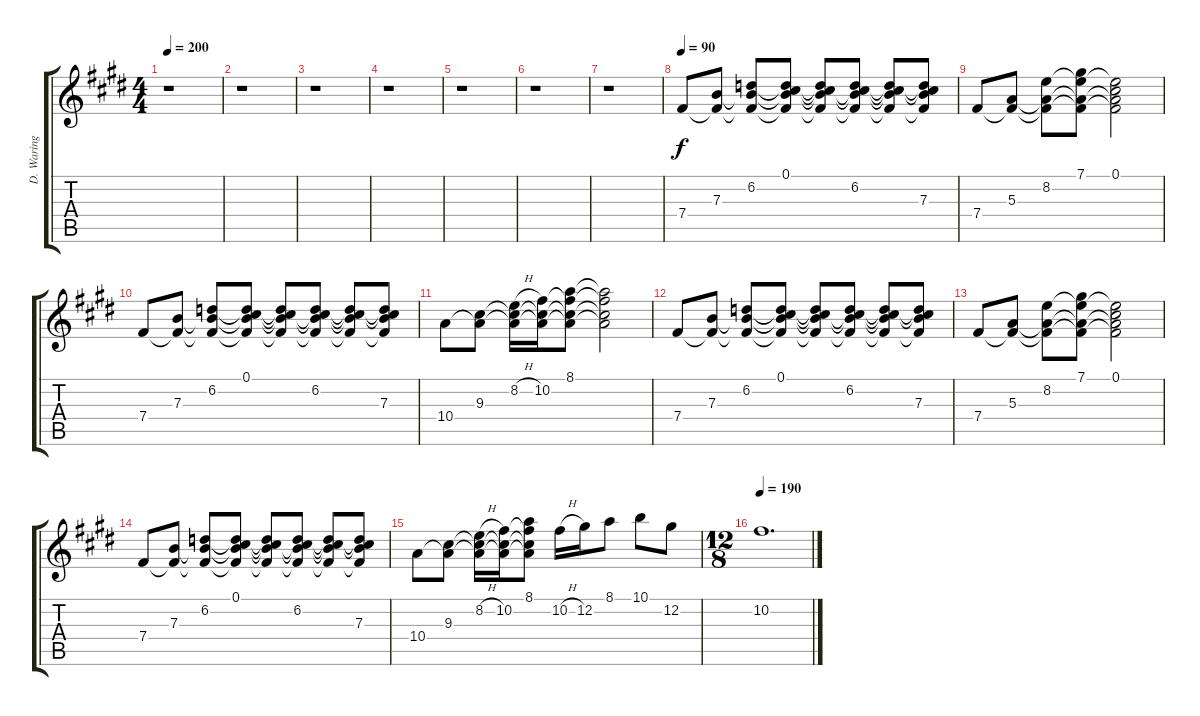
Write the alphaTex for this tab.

\track ("D. Waring Lead Gtr." "D. Waring ") {instrument distortionguitar}
\staff {score tabs}
\tuning (Db4 Ab3 E3 B2 Gb2 Db2) {hide}
\ts (4 4)
\tempo 200
\clef g2
\ks c#minor
r.1{dy f} |
r.1 |
r.1 |
r.1 |
r.1 |
r.1 |
r.1 |
\tempo 90
7.4.8{volume 13 instrument distortionguitar} (7.3 7.4{t}).8 (6.2 7.3{t} 7.4{t}).8 (0.1 6.2{t} 7.3{t} 7.4{t}).8 (0.1{t} 6.2{t} 7.3{t} 7.4{t}).8 (0.1{t} 6.2 7.3{t} 7.4{t}).8 (0.1{t} 6.2{t} 7.3{t} 7.4{t}).8 (0.1{t} 6.2{t} 7.3 7.4{t}).8 |
7.4.8 (5.3 7.4{t}).8 (8.2 5.3{t} 7.4{t}).8 (7.1 8.2{t} 5.3{t} 7.4{t}).8 (0.1 8.2{t} 5.3{t} 7.4{t}).2 |
7.4.8 (7.3 7.4{t}).8 (6.2 7.3{t} 7.4{t}).8 (0.1 6.2{t} 7.3{t} 7.4{t}).8 (0.1{t} 6.2{t} 7.3{t} 7.4{t}).8 (0.1{t} 6.2 7.3{t} 7.4{t}).8 (0.1{t} 6.2{t} 7.3{t} 7.4{t}).8 (0.1{t} 6.2{t} 7.3 7.4{t}).8 |
10.4.8 (9.3 10.4{t}).8 (8.2{h} 9.3{t} 10.4{t}).16 (10.2 9.3{t} 10.4{t}).16 (8.1 10.2{t} 9.3{t} 10.4{t}).8 (8.1{t} 10.2{t} 9.3{t} 10.4{t}).2 |
7.4.8 (7.3 7.4{t}).8 (6.2 7.3{t} 7.4{t}).8 (0.1 6.2{t} 7.3{t} 7.4{t}).8 (0.1{t} 6.2{t} 7.3{t} 7.4{t}).8 (0.1{t} 6.2 7.3{t} 7.4{t}).8 (0.1{t} 6.2{t} 7.3{t} 7.4{t}).8 (0.1{t} 6.2{t} 7.3 7.4{t}).8 |
7.4.8 (5.3 7.4{t}).8 (8.2 5.3{t} 7.4{t}).8 (7.1 8.2{t} 5.3{t} 7.4{t}).8 (0.1 8.2{t} 5.3{t} 7.4{t}).2 |
7.4.8 (7.3 7.4{t}).8 (6.2 7.3{t} 7.4{t}).8 (0.1 6.2{t} 7.3{t} 7.4{t}).8 (0.1{t} 6.2{t} 7.3{t} 7.4{t}).8 (0.1{t} 6.2 7.3{t} 7.4{t}).8 (0.1{t} 6.2{t} 7.3{t} 7.4{t}).8 (0.1{t} 6.2{t} 7.3 7.4{t}).8 |
10.4.8 (9.3 10.4{t}).8 (8.2{h} 9.3{t} 10.4{t}).16 (10.2 9.3{t} 10.4{t}).16 (8.1 10.2{t} 9.3{t} 10.4{t}).8 10.2{h}.16 12.2.16 8.1.8 10.1.8 12.2.8 |
\ts (12 8)
\tempo 190
10.2.1{d}
